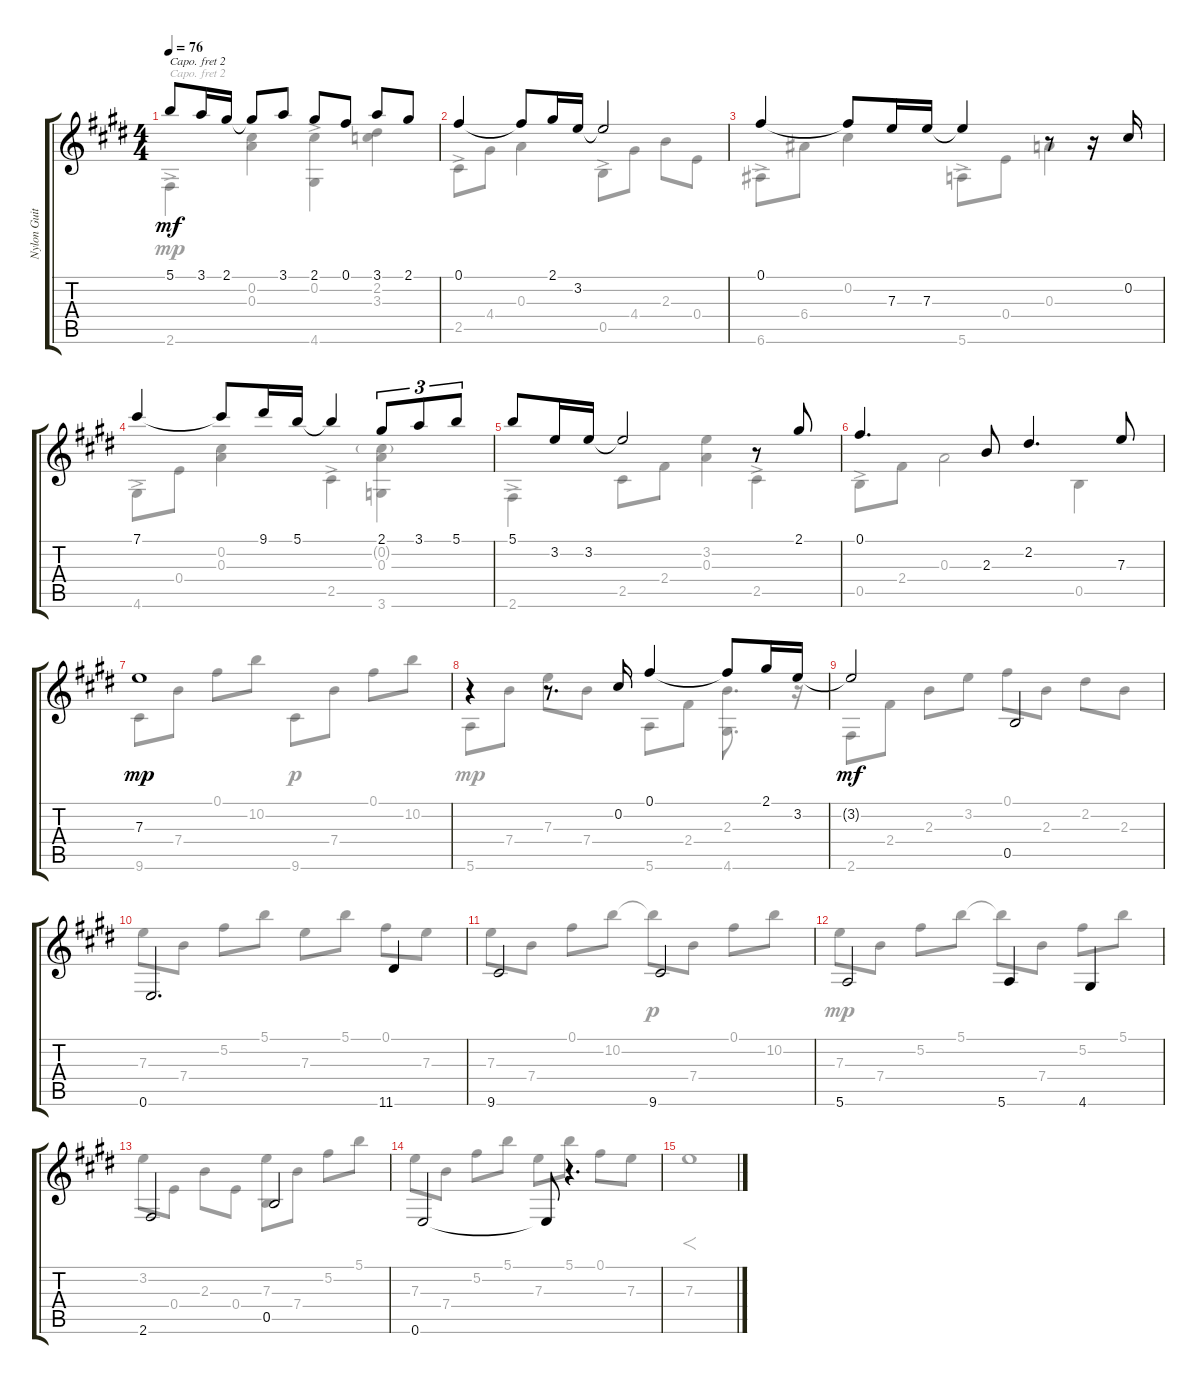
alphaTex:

\track ("Nylon Guitar" "Nylon Guit") {mute instrument acousticguitarnylon}
\staff {score tabs}
\capo 2
\tuning (E4 B3 G3 D3 A2 D2) {hide}
\voice
\ts (4 4)
\tempo 76
\clef g2
\ks e
5.1.8{dy mf} 3.1.16 2.1.16 2.1{t}.8 3.1.8 2.1.8 0.1.8 3.1.8 2.1.8 |
0.1.4 0.1{t}.8 2.1.16 3.2.16 3.2{t}.2 |
0.1.4 0.1{t}.8 7.3.16 7.3.16 7.3{t}.4 r.8 r.16 0.2.16 |
7.1.4 7.1{t}.8 9.1.16 5.1.16 5.1{t}.4 2.1.8{tu (3 2)} 3.1.8{tu (3 2)} 5.1.8{tu (3 2)} |
5.1.8 3.2.16 3.2.16 3.2{t}.2 r.8 2.1.8 |
0.1.4{d} 2.3.8 2.2.4{d} 7.3.8 |
7.3.1{dy mp} |
r.4 r.8{d} 0.2.16 0.1.4 0.1{t}.8 2.1.16 3.2.16 |
3.2{t}.2{dy mf} 0.5.2 |
0.6.2{d} 11.6.4 |
9.6.2 9.6.2 |
5.6.2 5.6.4 4.6.4 |
2.6.2 0.5.2 |
0.6.2 0.6{t}.8 r.4{d} |
\voice
\clef g2
\ottava regular
\simile none
\ks e
2.6{ac}.4{dy mp} (0.2 0.3).4 (0.2 4.6{ac}).4 (2.2 3.3).4 |
2.5{ac}.8 4.4.8 0.3.4 0.5{ac}.8 4.4.8 2.3.8 0.4.8 |
6.6{ac}.8 6.4.8 0.2.4 5.6{ac}.8 0.4.8 0.3.4 |
4.6{ac}.8 0.4.8 (0.2 0.3).4 2.5{ac}.4 (0.2{g} 0.3 3.6).4 |
2.6{ac}.4 2.5.8 2.4.8 (3.2 0.3).4 2.5{ac}.4 |
0.5{ac}.8 2.4.8 0.3.2 0.5.4 |
9.6.8 7.4.8 0.1.8 10.2.8 9.6.8{dy p} 7.4.8 0.1.8 10.2.8 |
5.6.8{dy mp} 7.4.8 7.3.8 7.4.8 5.6.8 2.4.8 (2.3 4.6).8{d} r.16 |
2.6.8 2.4.8 2.3.8 3.2.8 0.1.8 2.3.8 2.2.8 2.3.8 |
7.3.8 7.4.8 5.2.8 5.1.8 7.3.8 5.1.8 0.1.8 7.3.8 |
7.3.8 7.4.8 0.1.8 10.2.8 10.2{t}.8{dy p} 7.4.8 0.1.8 10.2.8 |
7.3.8{dy mp} 7.4.8 5.2.8 5.1.8 5.1{t}.8 7.4.8 5.2.8 5.1.8 |
3.2.8 0.4.8 2.3.8 0.4.8 (7.3 0.5).8 7.4.8 5.2.8 5.1.8 |
7.3.8 7.4.8 5.2.8 5.1.8 7.3.8 5.1.8 0.1.8 7.3.8 |
7.3.1{f}
